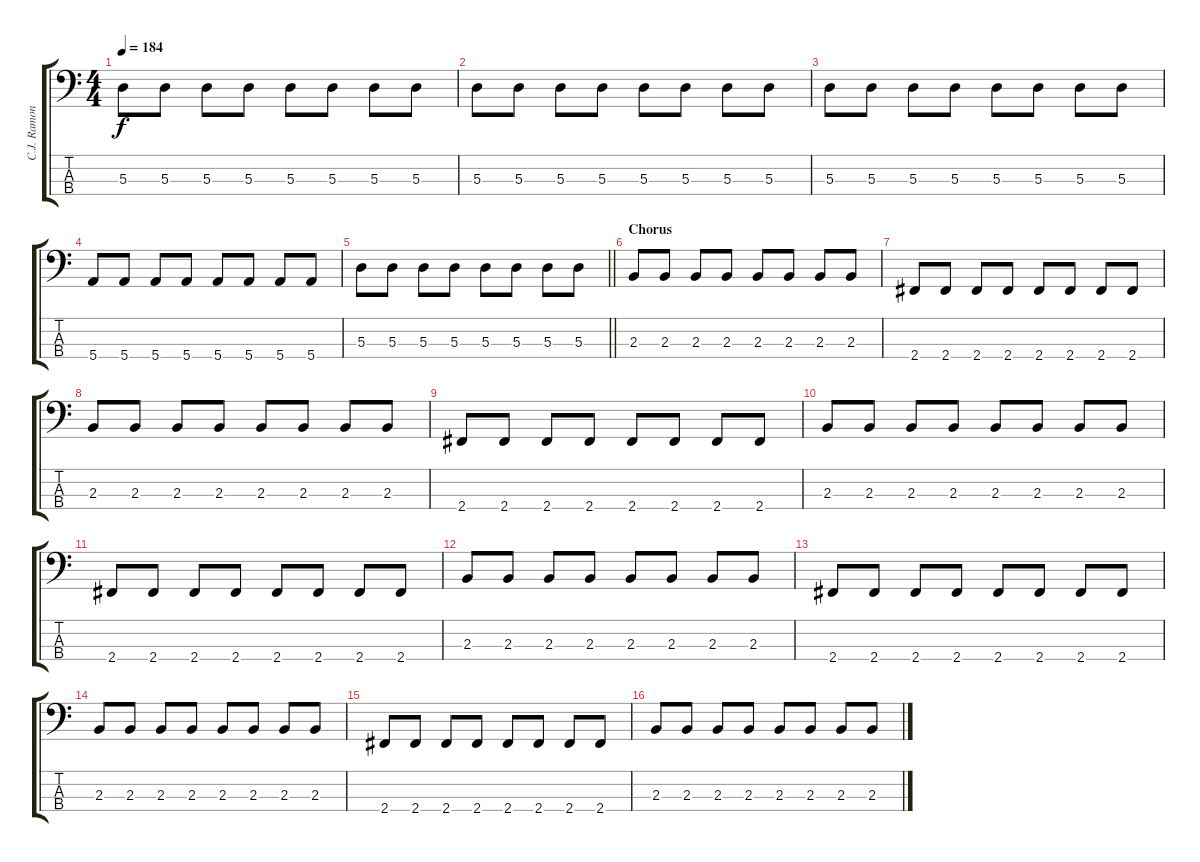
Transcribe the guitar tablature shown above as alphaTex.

\track ("C.J. Ramone" "C.J. Ramon") {instrument electricbasspick}
\staff {score tabs}
\tuning (G2 D2 A1 E1) {hide}
\ts (4 4)
\tempo 184
\clef f4
\ks c
5.3.8{dy f} 5.3.8 5.3.8 5.3.8 5.3.8 5.3.8 5.3.8 5.3.8 |
5.3.8 5.3.8 5.3.8 5.3.8 5.3.8 5.3.8 5.3.8 5.3.8 |
5.3.8 5.3.8 5.3.8 5.3.8 5.3.8 5.3.8 5.3.8 5.3.8 |
5.4.8 5.4.8 5.4.8 5.4.8 5.4.8 5.4.8 5.4.8 5.4.8 |
\barLineRight lightlight
5.3.8 5.3.8 5.3.8 5.3.8 5.3.8 5.3.8 5.3.8 5.3.8 |
\section ("" "Chorus")
2.3.8 2.3.8 2.3.8 2.3.8 2.3.8 2.3.8 2.3.8 2.3.8 |
2.4.8 2.4.8 2.4.8 2.4.8 2.4.8 2.4.8 2.4.8 2.4.8 |
2.3.8 2.3.8 2.3.8 2.3.8 2.3.8 2.3.8 2.3.8 2.3.8 |
2.4.8 2.4.8 2.4.8 2.4.8 2.4.8 2.4.8 2.4.8 2.4.8 |
2.3.8 2.3.8 2.3.8 2.3.8 2.3.8 2.3.8 2.3.8 2.3.8 |
2.4.8 2.4.8 2.4.8 2.4.8 2.4.8 2.4.8 2.4.8 2.4.8 |
2.3.8 2.3.8 2.3.8 2.3.8 2.3.8 2.3.8 2.3.8 2.3.8 |
2.4.8 2.4.8 2.4.8 2.4.8 2.4.8 2.4.8 2.4.8 2.4.8 |
2.3.8 2.3.8 2.3.8 2.3.8 2.3.8 2.3.8 2.3.8 2.3.8 |
2.4.8 2.4.8 2.4.8 2.4.8 2.4.8 2.4.8 2.4.8 2.4.8 |
2.3.8 2.3.8 2.3.8 2.3.8 2.3.8 2.3.8 2.3.8 2.3.8
